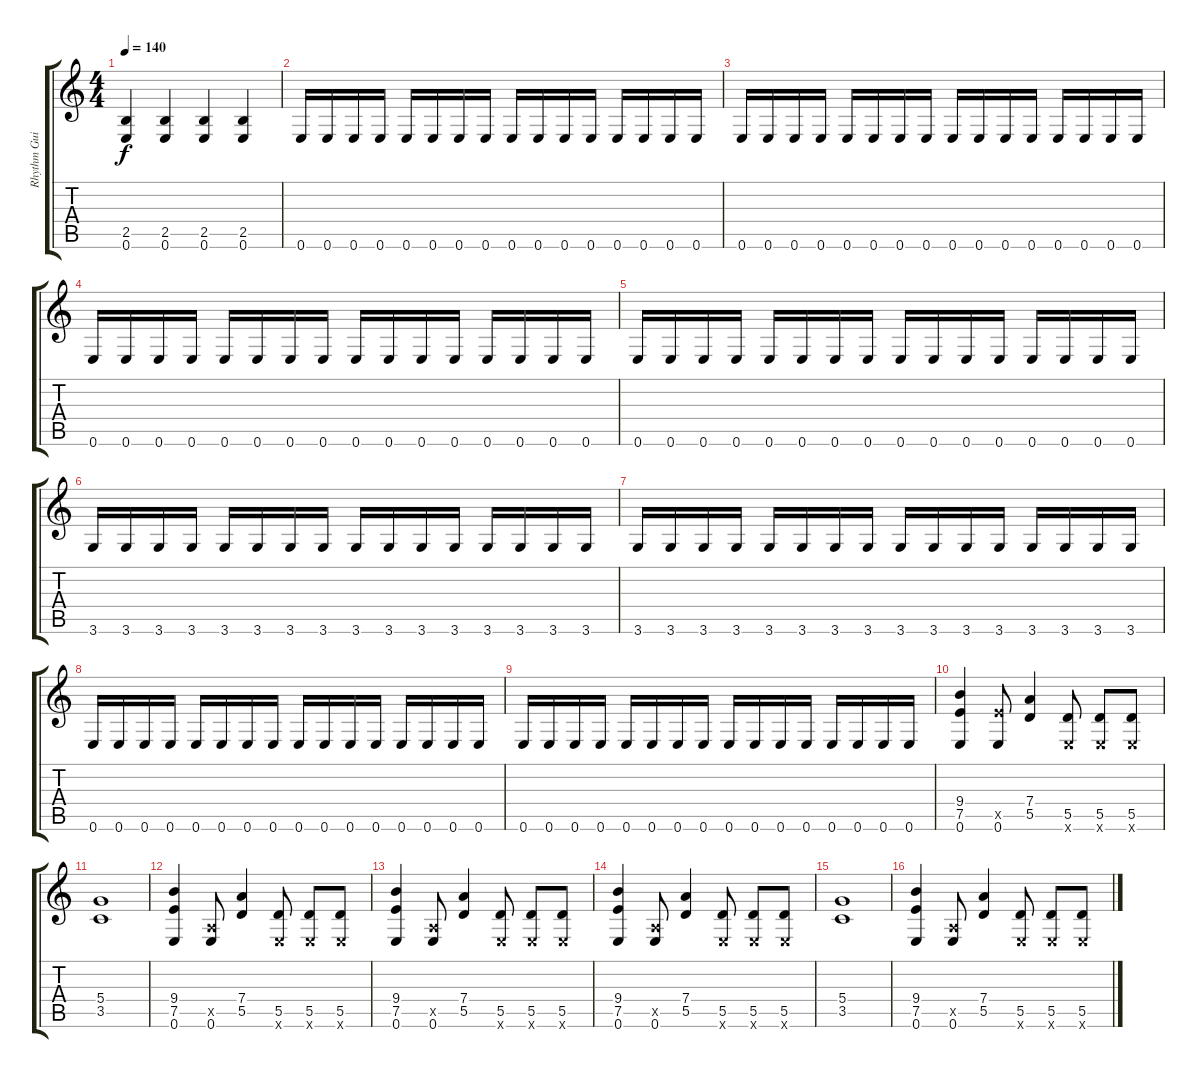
\track ("Rhythm Guitar 1" "Rhythm Gui") {instrument overdrivenguitar}
\staff {score tabs}
\tuning (E4 B3 G3 D3 A2 E2) {hide}
\ts (4 4)
\tempo 140
\clef g2
\ks c
(2.5 0.6).4{dy f} (2.5 0.6).4 (2.5 0.6).4 (2.5 0.6).4 |
0.6.16 0.6.16 0.6.16 0.6.16 0.6.16 0.6.16 0.6.16 0.6.16 0.6.16 0.6.16 0.6.16 0.6.16 0.6.16 0.6.16 0.6.16 0.6.16 |
0.6.16 0.6.16 0.6.16 0.6.16 0.6.16 0.6.16 0.6.16 0.6.16 0.6.16 0.6.16 0.6.16 0.6.16 0.6.16 0.6.16 0.6.16 0.6.16 |
0.6.16 0.6.16 0.6.16 0.6.16 0.6.16 0.6.16 0.6.16 0.6.16 0.6.16 0.6.16 0.6.16 0.6.16 0.6.16 0.6.16 0.6.16 0.6.16 |
0.6.16 0.6.16 0.6.16 0.6.16 0.6.16 0.6.16 0.6.16 0.6.16 0.6.16 0.6.16 0.6.16 0.6.16 0.6.16 0.6.16 0.6.16 0.6.16 |
3.6.16 3.6.16 3.6.16 3.6.16 3.6.16 3.6.16 3.6.16 3.6.16 3.6.16 3.6.16 3.6.16 3.6.16 3.6.16 3.6.16 3.6.16 3.6.16 |
3.6.16 3.6.16 3.6.16 3.6.16 3.6.16 3.6.16 3.6.16 3.6.16 3.6.16 3.6.16 3.6.16 3.6.16 3.6.16 3.6.16 3.6.16 3.6.16 |
0.6.16 0.6.16 0.6.16 0.6.16 0.6.16 0.6.16 0.6.16 0.6.16 0.6.16 0.6.16 0.6.16 0.6.16 0.6.16 0.6.16 0.6.16 0.6.16 |
0.6.16 0.6.16 0.6.16 0.6.16 0.6.16 0.6.16 0.6.16 0.6.16 0.6.16 0.6.16 0.6.16 0.6.16 0.6.16 0.6.16 0.6.16 0.6.16 |
(9.4 7.5 0.6).4 (7.5{x} 0.6).8 (7.4 5.5).4 (5.5 0.6{x}).8 (5.5 0.6{x}).8 (5.5 0.6{x}).8 |
(5.4 3.5).1 |
(9.4 7.5 0.6).4 (0.5{x} 0.6).8 (7.4 5.5).4 (5.5 0.6{x}).8 (5.5 0.6{x}).8 (5.5 0.6{x}).8 |
(9.4 7.5 0.6).4 (0.5{x} 0.6).8 (7.4 5.5).4 (5.5 0.6{x}).8 (5.5 0.6{x}).8 (5.5 0.6{x}).8 |
(9.4 7.5 0.6).4 (0.5{x} 0.6).8 (7.4 5.5).4 (5.5 0.6{x}).8 (5.5 0.6{x}).8 (5.5 0.6{x}).8 |
(5.4 3.5).1 |
(9.4 7.5 0.6).4 (0.5{x} 0.6).8 (7.4 5.5).4 (5.5 0.6{x}).8 (5.5 0.6{x}).8 (5.5 0.6{x}).8
